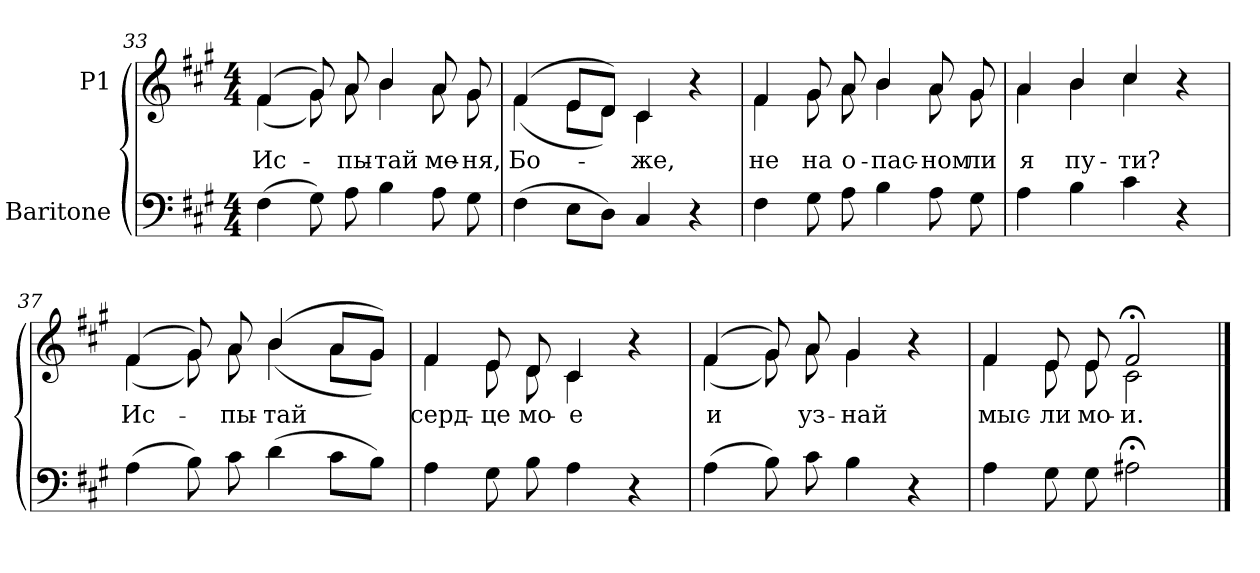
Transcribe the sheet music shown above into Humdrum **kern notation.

**kern	**kern	**text
*part2	*part1	*part1
*staff2	*staff1	*staff1
*I"Baritone	*I"P1	*
*clefF4	*clefG2	*
*k[f#c#g#]	*k[f#c#g#]	*
*f#:	*f#:	*
*M4/4	*M4/4	*
=33	=33	=33
!	!LO:TX:a:B:t=Окончание	!
!	!	!LO:LY:b:color=#000000
*	*^	*
(4F#i\	(4f#i/	(4f#i\	Ис-
8G#i\)	8g#i/)	8g#i\)	.
!	!	!	!LO:LY:b:color=#000000
8Ai\	8ai/	8ai\	-пы-
!	!	!	!LO:LY:b:color=#000000
4Bi\	4bi/	4bi\	-тай
!	!	!	!LO:LY:b:color=#000000
8Ai\	8ai/	8ai\	ме-
!	!	!	!LO:LY:b:color=#000000
8G#i\	8g#i/	8g#i\	-ня,
!!LO:LB:g=z	!!
=34	=34	=34	=34
!	!	!	!LO:LY:b:color=#000000
(4F#i\	(4f#i/	(4f#i\	Бо-
8Ei\L	8ei/L	8ei\L	.
8Di\J)	8di/J)	8di\J)	.
!	!	!	!LO:LY:b:color=#000000
4C#i/	4c#i/	4c#i\	-же,
4r	4r	4ryy	.
=35	=35	=35	=35
!	!	!	!LO:LY:b:color=#000000
4F#i\	4f#i/	4f#i\	не
!	!	!	!LO:LY:b:color=#000000
8G#i\	8g#i/	8g#i\	на
!	!	!	!LO:LY:b:color=#000000
8Ai\	8ai/	8ai\	о-
!	!	!	!LO:LY:b:color=#000000
4Bi\	4bi/	4bi\	-пас-
!	!	!	!LO:LY:b:color=#000000
8Ai\	8ai/	8ai\	-ном
!	!	!	!LO:LY:b:color=#000000
8G#i\	8g#i/	8g#i\	ли
=36	=36	=36	=36
!	!	!	!LO:LY:b:color=#000000
4Ai\	4ai/	4ai\	я
!	!	!	!LO:LY:b:color=#000000
4Bi\	4bi/	4bi\	пу-
!	!	!	!LO:LY:b:color=#000000
4c#i\	4cc#i/	4cc#i\	-ти?
4r	4r	4ryy	.
=37	=37	=37	=37
!	!	!	!LO:LY:b:color=#000000
(4Ai\	(4f#i/	(4f#i\	Ис-
8Bi\)	8g#i/)	8g#i\)	.
!	!	!	!LO:LY:b:color=#000000
8c#i\	8ai/	8ai\	-пы-
!	!	!	!LO:LY:b:color=#000000
(4di\	(4bi/	(4bi\	-тай
8c#i\L	8ai/L	8ai\L	.
8Bi\J)	8g#i/J)	8g#i\J)	.
!!LO:LB:g=z	!!
=38	=38	=38	=38
!	!	!	!LO:LY:b:color=#000000
4Ai\	4f#i/	4f#i\	серд-
!	!	!	!LO:LY:b:color=#000000
8G#i\	8ei/	8ei\	-це
!	!	!	!LO:LY:b:color=#000000
8Bi\	8di/	8di\	мо-
!	!	!	!LO:LY:b:color=#000000
4Ai\	4c#i/	4c#i\	-е
4r	4r	4ryy	.
=39	=39	=39	=39
!	!	!	!LO:LY:b:color=#000000
(4Ai\	(4f#i/	(4f#i\	и
8Bi\)	8g#i/)	8g#i\)	.
!	!	!	!LO:LY:b:color=#000000
8c#i\	8ai/	8ai\	уз-
!	!	!	!LO:LY:b:color=#000000
4Bi\	4g#i/	4g#i\	-най
4r	4r	4ryy	.
=40	=40	=40	=40
!	!	!	!LO:LY:b:color=#000000
4Ai\	4f#i/	4f#i\	мыс-
!	!	!	!LO:LY:b:color=#000000
8G#i\	8ei/	8ei\	-ли
!	!	!	!LO:LY:b:color=#000000
8G#i\	8ei/	8ei\	мо-
!	!	!	!LO:LY:b:color=#000000
2A#X;i\	2f#;i/	2c#i\	-и.
*	*v	*v	*
==	==	==
*-	*-	*-
